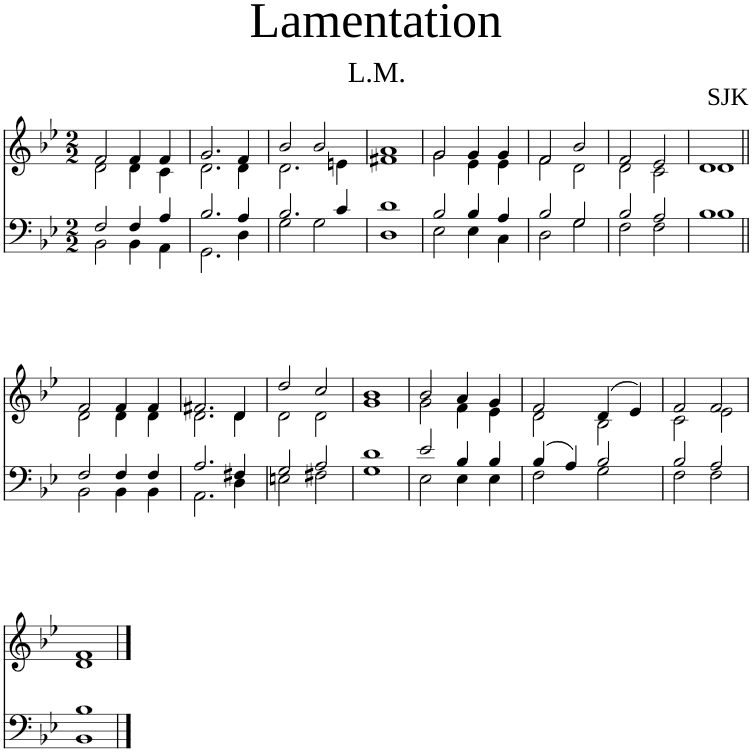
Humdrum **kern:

**kern	**kern
*part1	*part1
*staff2	*staff1
*I"Piano	*
*I'Pno	*
*clefF4	*clefG2
*k[b-e-]	*k[b-e-]
*M2/2	*M2/2
=1	=1
*^	*^
2F/	2BB-\	2f/	2d\
4F/	4BB-\	4f/	4d\
4A/	4AA\	4f/	4c\
=2	=2	=2	=2
2.B-/	2.GG\	2.g/	2.d\
4A/	4D\	4f/	4d\
=3	=3	=3	=3
2.B-/	2G\	2b-/	2.d\
.	2G\	2b-/	.
4c/	.	.	4en\
=4	=4	=4	=4
1d	1D	1a	1f#X
=5	=5	=5	=5
2B-/	2E-\	2g/	2g\
4B-/	4E-\	4g/	4e-\
4A/	4C\	4g/	4e-\
=6	=6	=6	=6
2B-/	2D\	2f/	2f\
2G/	2G\	2b-/	2d\
=7	=7	=7	=7
2B-/	2F\	2f/	2d\
2A/	2F\	2e-/	2c\
=8	=8	=8	=8
1B-	1B-	1d	1d
!!LO:LB:g=z	!!
=9||	=9||	=9||	=9||
2F/	2BB-\	2f/	2d\
4F/	4BB-\	4f/	4d\
4F/	4BB-\	4f/	4d\
=10	=10	=10	=10
2.A/	2.AA\	2.f#X/	2.d\
4F#X/	4D\	4d/	4d\
=11	=11	=11	=11
2G/	2En\	2dd/	2d\
2A/	2F#X\	2cc/	2d\
=12	=12	=12	=12
1d	1G	1b-	1g
=13	=13	=13	=13
2e-/	2E-\	2b-/	2g\
4B-/	4E-\	4a/	4f\
4B-/	4E-\	4g/	4e-\
=14	=14	=14	=14
4B-/	2F\	2f/	2d\
4A/	.	.	.
2B-/	2G\	(4d/	2B-\
.	.	4e-/)	.
=15	=15	=15	=15
2B-/	2F\	2f/	2c\
2A/	2F\	2f/	2e-\
!!LO:LB:g=z	!!
=16	=16	=16	=16
1B-	1BB-	1f	1d
*v	*v	*	*
*	*v	*v
==	==
*-	*-
